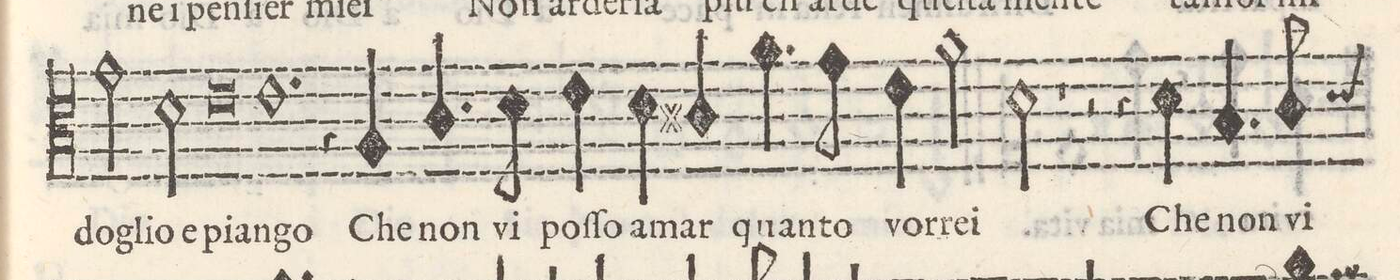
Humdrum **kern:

**kern	**text
*I"TENORE	*
*clefC3	*
*k[]	*
*M2/1	*
2g\	do-
2d\	glio e
0e	pian-
=19-	=19-
1.e	-go
=20-	=20-
4rF	.
4A/	Che
4.c/	non
8d\	vi
4e\	poſ-
4d\	ſo a-
=21-	=21-
4c#X/	-mar
4.a\	quan-
8g\	-to
4e\	vor-
2a\	-re-
2d\	-i
=22-	=22-
1r	.
2r	.
4rF	.
4d\	Che
=23-	=23-
4.Bny/	non
8cny/	vi
*-	*-
